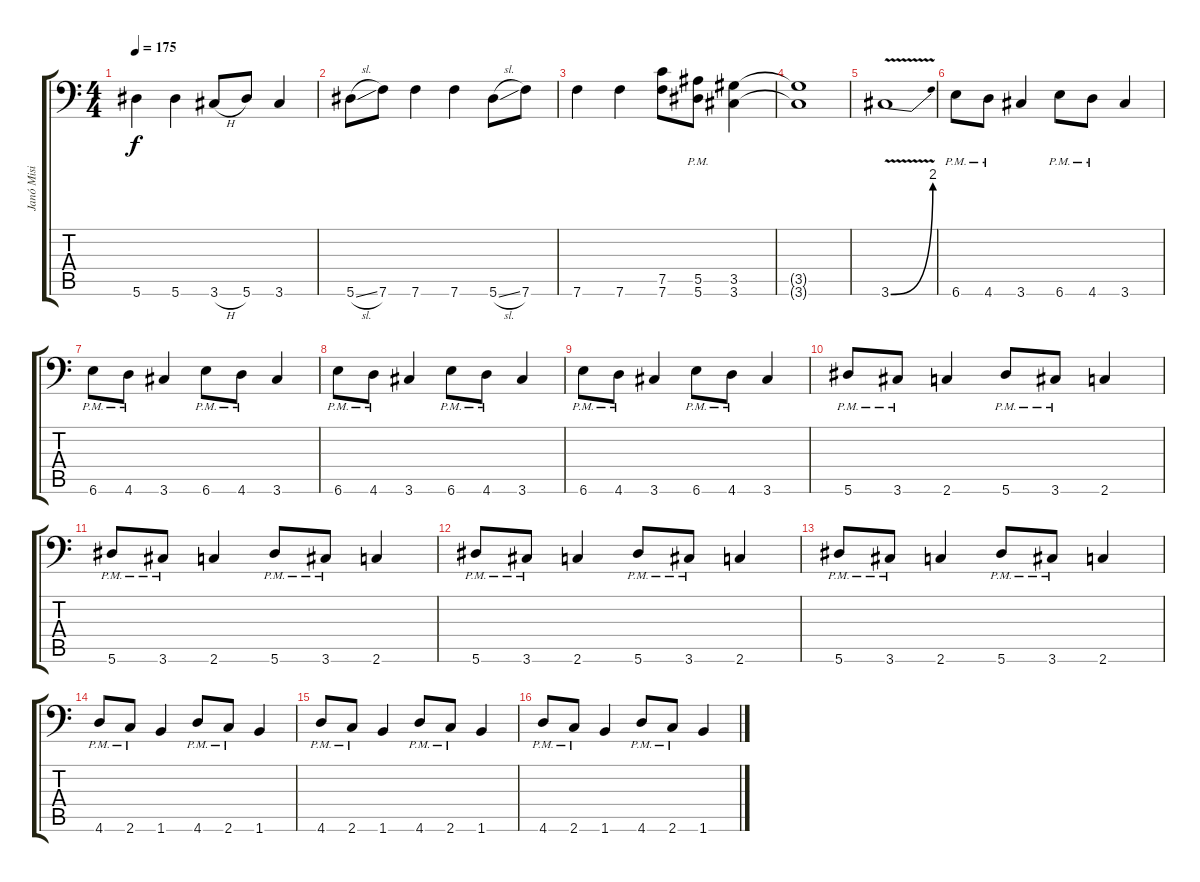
\track ("Janó Misi" "Janó Misi") {instrument distortionguitar}
\staff {score tabs}
\tuning (C4 G3 Eb3 Bb2 F2 Bb1) {hide}
\ts (4 4)
\tempo 175
\clef f4
\ks c
5.6.4{dy f} 5.6.4 3.6{h}.8 5.6.8 3.6.4 |
5.6{sl}.8 7.6.8 7.6.4 7.6.4 5.6{sl}.8 7.6.8 |
7.6.4 7.6.4 (7.5 7.6).8 (5.5{pm} 5.6{pm}).8 (3.5 3.6).4 |
(3.5{t} 3.6{t}).1 |
3.6{be (bend 0 0 60 8) v}.1 |
6.6{pm}.8 4.6{pm}.8 3.6.4 6.6{pm}.8 4.6{pm}.8 3.6.4 |
6.6{pm}.8 4.6{pm}.8 3.6.4 6.6{pm}.8 4.6{pm}.8 3.6.4 |
6.6{pm}.8 4.6{pm}.8 3.6.4 6.6{pm}.8 4.6{pm}.8 3.6.4 |
6.6{pm}.8 4.6{pm}.8 3.6.4 6.6{pm}.8 4.6{pm}.8 3.6.4 |
5.6{pm}.8 3.6{pm}.8 2.6.4 5.6{pm}.8 3.6{pm}.8 2.6.4 |
5.6{pm}.8 3.6{pm}.8 2.6.4 5.6{pm}.8 3.6{pm}.8 2.6.4 |
5.6{pm}.8 3.6{pm}.8 2.6.4 5.6{pm}.8 3.6{pm}.8 2.6.4 |
5.6{pm}.8 3.6{pm}.8 2.6.4 5.6{pm}.8 3.6{pm}.8 2.6.4 |
4.6{pm}.8 2.6{pm}.8 1.6.4 4.6{pm}.8 2.6{pm}.8 1.6.4 |
4.6{pm}.8 2.6{pm}.8 1.6.4 4.6{pm}.8 2.6{pm}.8 1.6.4 |
4.6{pm}.8 2.6{pm}.8 1.6.4 4.6{pm}.8 2.6{pm}.8 1.6.4
